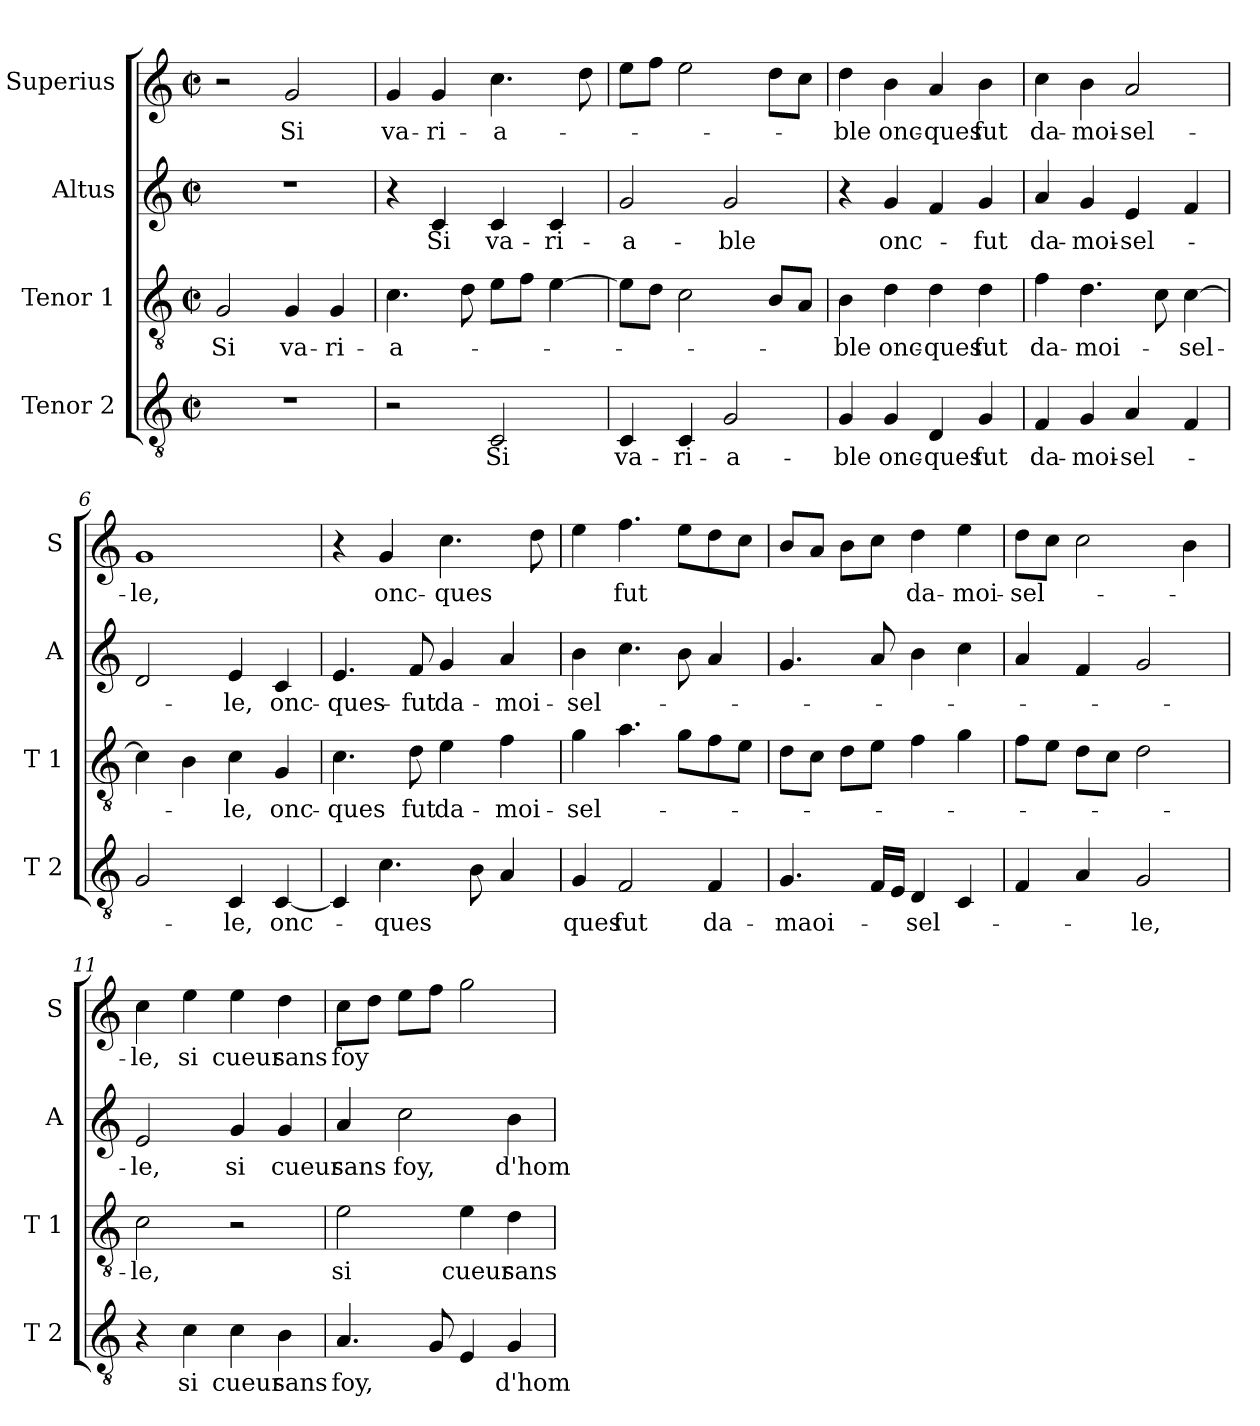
**kern	**text	**kern	**text	**kern	**text	**kern	**text
*part4	*part4	*part3	*part3	*part2	*part2	*part1	*part1
*staff4	*staff4	*staff3	*staff3	*staff2	*staff2	*staff1	*staff1
*I"Tenor 2	*	*I"Tenor 1	*	*I"Altus	*	*I"Superius	*
*I'T 2	*	*I'T 1	*	*I'A	*	*I'S	*
*clefGv2	*	*clefGv2	*	*clefG2	*	*clefG2	*
*k[]	*	*k[]	*	*k[]	*	*k[]	*
*C:	*	*C:	*	*C:	*	*C:	*
*M2/2	*	*M2/2	*	*M2/2	*	*M2/2	*
*met(c|)	*	*met(c|)	*	*met(c|)	*	*met(c|)	*
=1	=1	=1	=1	=1	=1	=1	=1
1r	.	2G/	Si	1r	.	2r	.
.	.	4G/	va-	.	.	2g/	Si
.	.	4G/	-ri-	.	.	.	.
=2	=2	=2	=2	=2	=2	=2	=2
2r	.	4.c\	-a-	4r	.	4g/	va-
.	.	.	.	4c/	Si	4g/	-ri-
.	.	8d\	.	.	.	.	.
2C/	Si	8e\L	.	4c/	va-	4.cc\	-a-
.	.	8f\J	.	.	.	.	.
.	.	[4e\	.	4c/	-ri-	.	.
.	.	.	.	.	.	8dd\	.
=3	=3	=3	=3	=3	=3	=3	=3
4C/	va-	8e\L]	.	2g/	-a-	8ee\L	.
.	.	8d\J	.	.	.	8ff\J	.
4C/	-ri-	2c\	.	.	.	2ee\	.
2G/	-a-	.	.	2g/	-ble	.	.
.	.	8B/L	.	.	.	8dd\L	.
.	.	8A/J	.	.	.	8cc\J	.
=4	=4	=4	=4	=4	=4	=4	=4
4G/	-ble	4B\	-ble	4r	.	4dd\	-ble
4G/	onc-	4d\	onc-	4g/	onc-	4b\	onc-
4D/	-ques	4d\	-ques	4f/	.	4a/	-ques
4G/	fut	4d\	fut	4g/	-fut	4b\	fut
=5	=5	=5	=5	=5	=5	=5	=5
4F/	da-	4f\	da-	4a/	da-	4cc\	da-
4G/	-moi-	4.d\	-moi-	4g/	-moi-	4b\	-moi-
4A/	-sel-	.	.	4e/	-sel-	2a/	-sel-
.	.	8c\	.	.	.	.	.
4F/	.	[4c\	-sel-	4f/	.	.	.
!!LO:LB:g=z
=6	=6	=6	=6	=6	=6	=6	=6
2G/	.	4c\]	.	2d/	.	1g	-le,
.	.	4B\	.	.	.	.	.
4C/	-le,	4c\	-le,	4e/	-le,	.	.
[4C/	onc-	4G/	onc-	4c/	onc-	.	.
=7	=7	=7	=7	=7	=7	=7	=7
4C/]	.	4.c\	-ques	4.e/	-ques-	4r	.
4.c\	-ques	.	.	.	.	4g/	onc-
.	.	8d\	fut	8f/	-fut	.	.
.	.	4e\	da-	4g/	da-	4.cc\	-ques
8B\	.	.	.	.	.	.	.
4A/	.	4f\	-moi-	4a/	-moi-	.	.
.	.	.	.	.	.	8dd\	.
=8	=8	=8	=8	=8	=8	=8	=8
4G/	ques	4g\	-sel-	4b\	-sel-	4ee\	.
2F/	fut	4.a\	.	4.cc\	.	4.ff\	fut
.	.	8g\L	.	8b\	.	8ee\L	.
4F/	da-	8f\	.	4a/	.	8dd\	.
.	.	8e\J	.	.	.	8cc\J	.
=9	=9	=9	=9	=9	=9	=9	=9
4.G/	-maoi-	8d\L	.	4.g/	.	8b/L	.
.	.	8c\J	.	.	.	8a/J	.
.	.	8d\L	.	.	.	8b\L	.
16F/LL	.	8e\J	.	8a/	.	8cc\J	.
16E/JJ	.	.	.	.	.	.	.
4D/	-sel-	4f\	.	4b\	.	4dd\	da-
4C/	.	4g\	.	4cc\	.	4ee\	-moi-
=10	=10	=10	=10	=10	=10	=10	=10
4F/	.	8f\L	.	4a/	.	8dd\L	-sel-
.	.	8e\J	.	.	.	8cc\J	.
4A/	.	8d\L	.	4f/	.	2cc\	.
.	.	8c\J	.	.	.	.	.
2G/	-le,	2d\	.	2g/	.	.	.
.	.	.	.	.	.	4b\	.
=11	=11	=11	=11	=11	=11	=11	=11
4r	.	2c\	-le,	2e/	-le,	4cc\	-le,
4c\	si	.	.	.	.	4ee\	si
4c\	cueur	2r	.	4g/	si	4ee\	cueur
4B\	sans	.	.	4g/	cueur	4dd\	sans
!!LO:LB:g=z
=12	=12	=12	=12	=12	=12	=12	=12
4.A/	foy,	2e\	si	4a/	sans	8cc\L	foy
.	.	.	.	.	.	8dd\J	.
.	.	.	.	2cc\	foy,	8ee\L	.
8G/	.	.	.	.	.	8ff\J	.
4E/	.	4e\	cueur	.	.	2gg\	.
4G/	d'hom-	4d\	sans	4b\	d'hom-	.	.
=	=	=	=	=	=	=	=
*-	*-	*-	*-	*-	*-	*-	*-
